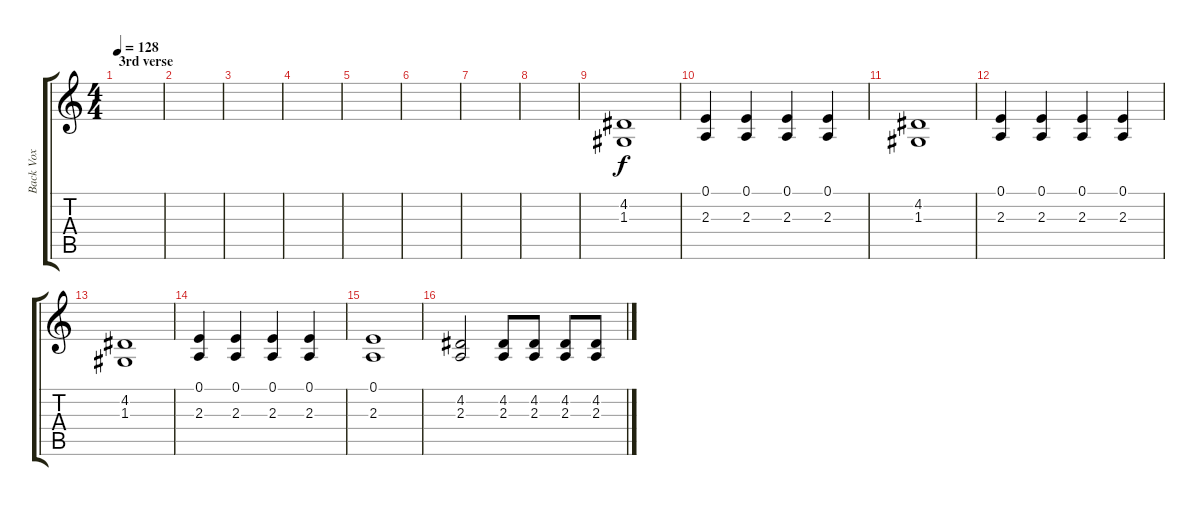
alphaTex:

\track ("Back Vox" "Back Vox") {instrument baritonesax}
\staff {score tabs}
\tuning (E4 B3 G3 D3 A2 E2) {hide}
\ts (4 4)
\section ("" "3rd verse")
\tempo 128
\clef g2
\ks c
|
|
|
|
|
|
|
|
(4.2 1.3).1 |
(0.1 2.3).4 (0.1 2.3).4 (0.1 2.3).4 (0.1 2.3).4 |
(4.2 1.3).1 |
(0.1 2.3).4 (0.1 2.3).4 (0.1 2.3).4 (0.1 2.3).4 |
(4.2 1.3).1 |
(0.1 2.3).4 (0.1 2.3).4 (0.1 2.3).4 (0.1 2.3).4 |
(0.1 2.3).1 |
(4.2 2.3).2 (4.2 2.3).8 (4.2 2.3).8 (4.2 2.3).8 (4.2 2.3).8
